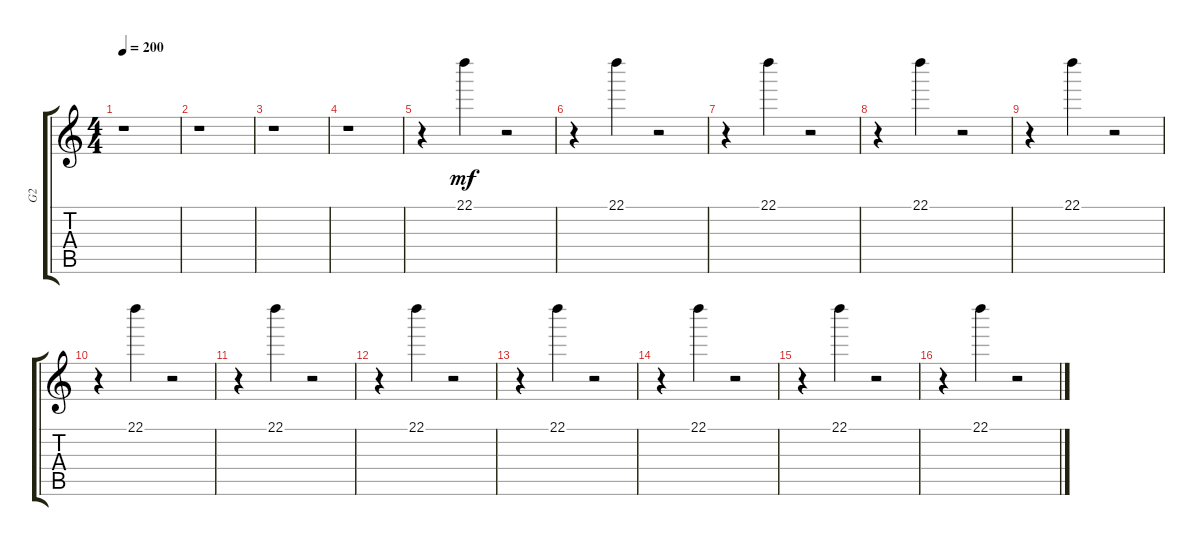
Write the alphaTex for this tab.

\track ("G2" "G2") {instrument distortionguitar}
\staff {score tabs}
\tuning (E4 B3 G3 D3 A2 E2) {hide}
\ts (4 4)
\tempo 200
\clef g2
\ks c
r.1{dy mf} |
r.1 |
r.1 |
r.1 |
r.4 22.1.4 r.2 |
r.4 22.1.4 r.2 |
r.4 22.1.4 r.2 |
r.4 22.1.4 r.2 |
r.4 22.1.4 r.2 |
r.4 22.1.4 r.2 |
r.4 22.1.4 r.2 |
r.4 22.1.4 r.2 |
r.4 22.1.4 r.2 |
r.4 22.1.4 r.2 |
r.4 22.1.4 r.2 |
r.4 22.1.4 r.2
